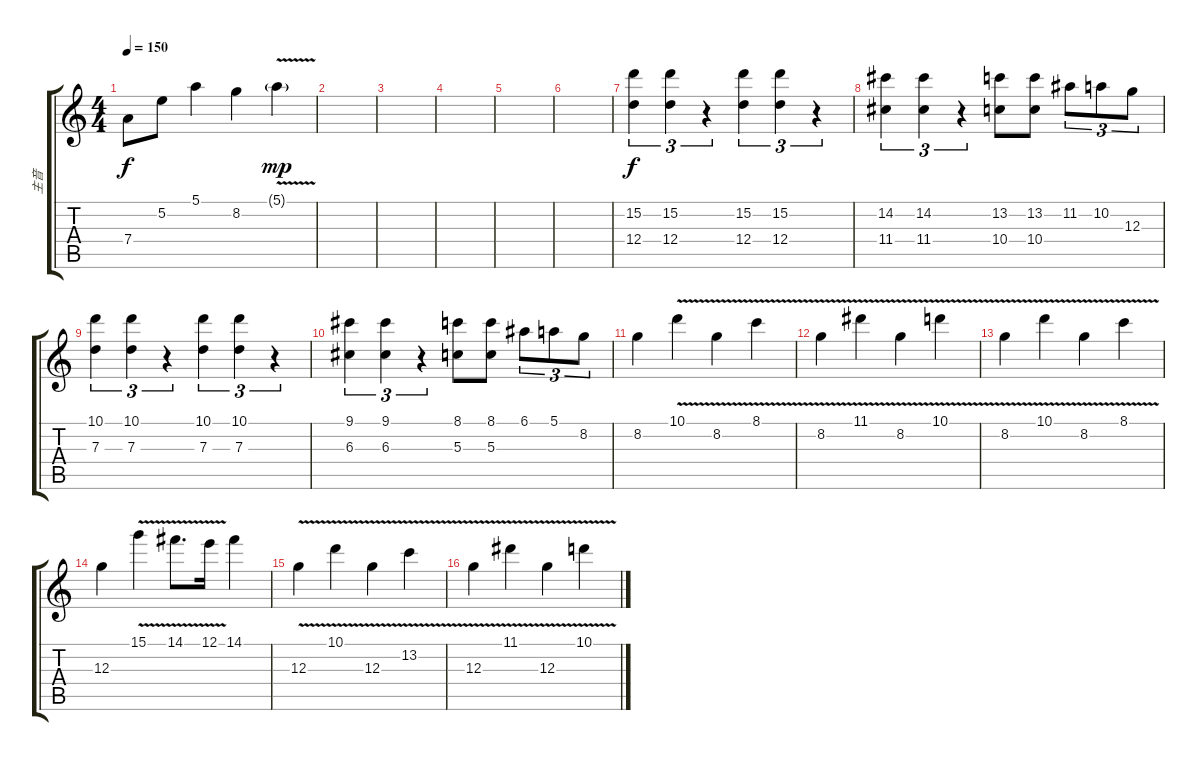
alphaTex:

\track ("主音" "主音") {instrument overdrivenguitar}
\staff {score tabs}
\tuning (E4 B3 G3 D3 A2 E2) {hide}
\ts (4 4)
\tempo 150
\clef g2
\ks c
7.4.8{dy f} 5.2.8 5.1.4 8.2.4 5.1{v g}.4{dy mp} |
|
|
|
|
|
(15.2 12.4).4{tu (3 2) dy f} (15.2 12.4).4{tu (3 2)} r.4{tu (3 2)} (15.2 12.4).4{tu (3 2)} (15.2 12.4).4{tu (3 2)} r.4{tu (3 2)} |
(14.2 11.4).4{tu (3 2)} (14.2 11.4).4{tu (3 2)} r.4{tu (3 2)} (13.2 10.4).8 (13.2 10.4).8 11.2.8{tu (3 2)} 10.2.8{tu (3 2)} 12.3.8{tu (3 2)} |
(10.1 7.3).4{tu (3 2)} (10.1 7.3).4{tu (3 2)} r.4{tu (3 2)} (10.1 7.3).4{tu (3 2)} (10.1 7.3).4{tu (3 2)} r.4{tu (3 2)} |
(9.1 6.3).4{tu (3 2)} (9.1 6.3).4{tu (3 2)} r.4{tu (3 2)} (8.1 5.3).8 (8.1 5.3).8 6.1.8{tu (3 2)} 5.1.8{tu (3 2)} 8.2.8{tu (3 2)} |
8.2.4 10.1{v}.4 8.2{v}.4 8.1{v}.4 |
8.2{v}.4 11.1{v}.4 8.2{v}.4 10.1{v}.4 |
8.2{v}.4 10.1{v}.4 8.2{v}.4 8.1{v}.4 |
12.3.4 15.1{v}.4 14.1{v}.8{d} 12.1{v}.16 14.1.4 |
12.3{v}.4 10.1{v}.4 12.3{v}.4 13.2{v}.4 |
12.3{v}.4 11.1{v}.4 12.3{v}.4 10.1{v}.4
